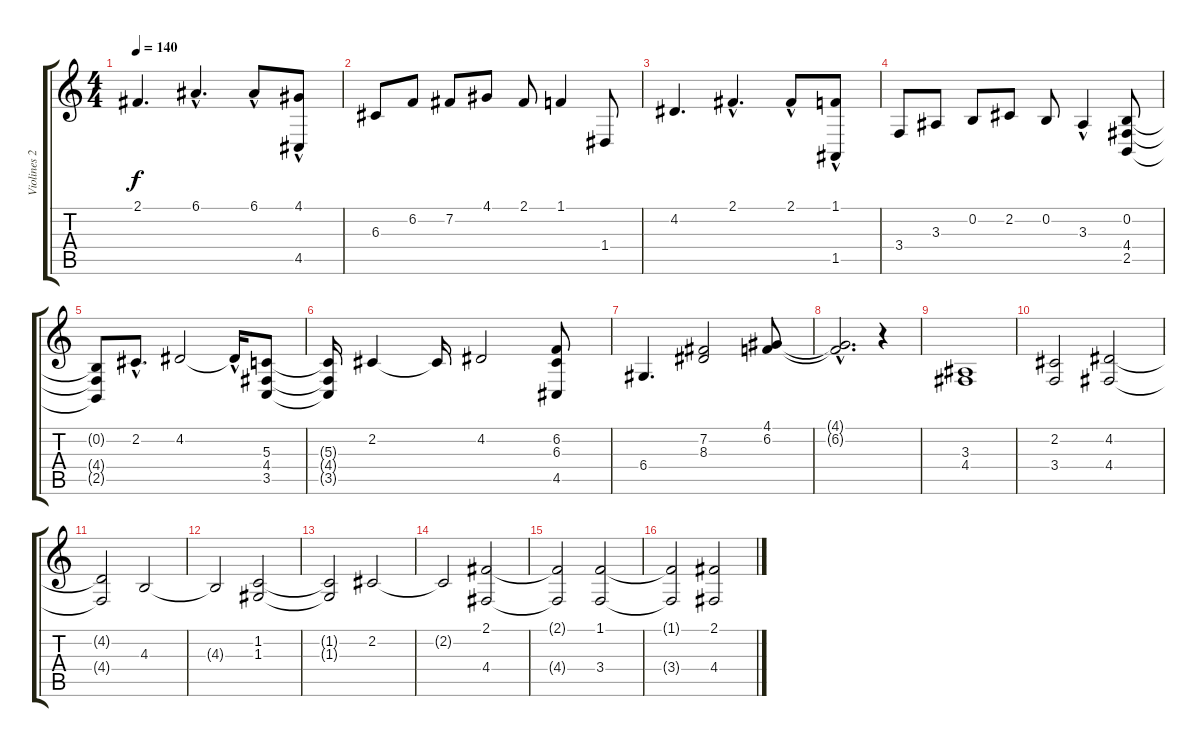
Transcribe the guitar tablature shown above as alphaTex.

\track ("Violines 2" "Violines 2") {instrument stringensemble2}
\staff {score tabs}
\tuning (E4 B3 G3 D3 A2 E2) {hide}
\ts (4 4)
\tempo 140
\clef g2
\ks c
2.1.4{d dy f} 6.1{hac}.4{d} 6.1{hac}.8 (4.1{hac} 4.5).8 |
6.3.8 6.2.8 7.2.8 4.1.8 2.1.8 1.1.4 1.4.8 |
4.2.4{d} 2.1{hac}.4{d} 2.1{hac}.8 (1.1{hac} 1.5).8 |
3.4.8 3.3.8 0.2.8 2.2.8 0.2.8 3.3{hac}.4 (0.2 4.4 2.5).8 |
(0.2{t} 4.4{t} 2.5{t}).8 2.2{hac}.8{d} 4.2.2 4.2{hac t}.16 (5.3 4.4 3.5).8 |
(5.3{t} 4.4{t} 3.5{t}).16 2.2.4 2.2{t}.16 4.2.2 (6.2 6.3 4.5).8 |
6.4.4{d} (7.2 8.3).2 (4.1 6.2).8 |
(4.1{hac t} 6.2{hac t}).2{d} r.4 |
(3.3 4.4).1 |
(2.2 3.4).2 (4.2 4.4).2 |
(4.2{t} 4.4{t}).2 4.3.2 |
4.3{t}.2 (1.2 1.3).2 |
(1.2{t} 1.3{t}).2 2.2.2 |
2.2{t}.2 (2.1 4.4).2 |
(2.1{t} 4.4{t}).2 (1.1 3.4).2 |
(1.1{t} 3.4{t}).2 (2.1 4.4).2
